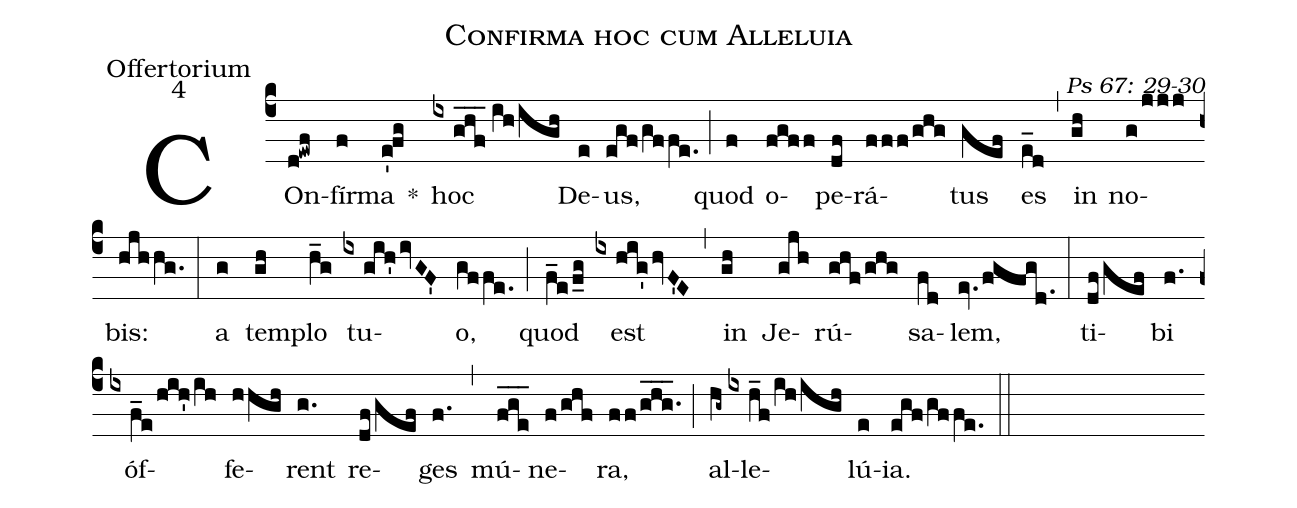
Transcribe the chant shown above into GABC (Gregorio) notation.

name: Confirma hoc cum Alleluia;
office-part: Offertorium;
mode: 4;
commentary: Ps 67: 29-30;
%%
(c4) COn(d!ewf)fír(f)ma(e'!fg) *() hoc(ix/ghf___//ih/igh) De(e)us,(egf/gffe.) (;) quod(f) o(fgff)pe(df)rá(fff/ghg)tus(gef) es(e_d) (,) in(gh) no(g/jjj)bis:(hjhhg.) (:)
a(g) tem(gh)plo(h_g) tu(ix/gih'/ivGF')o,(gffe.) (;) quod(f_e/f_g) est(ix/hig'/hvF'E) (,) in(gh) Je(gjh)rú(ghf/ghg)sa(fd)lem,(ev./fgfgd.) (:)
ti(df/gef)bi(f.) óf(ix/f_e/hih'/ih)fe(hhgh)rent(g.) re(df/gef)ges(f.) (,) mú(fge___)ne(f/ghf)ra,(ff/ghg.___) (;) al(hg~)le(ix/h_f/ih/igh)lú(e)ia.(egf/gffe.) (::)
